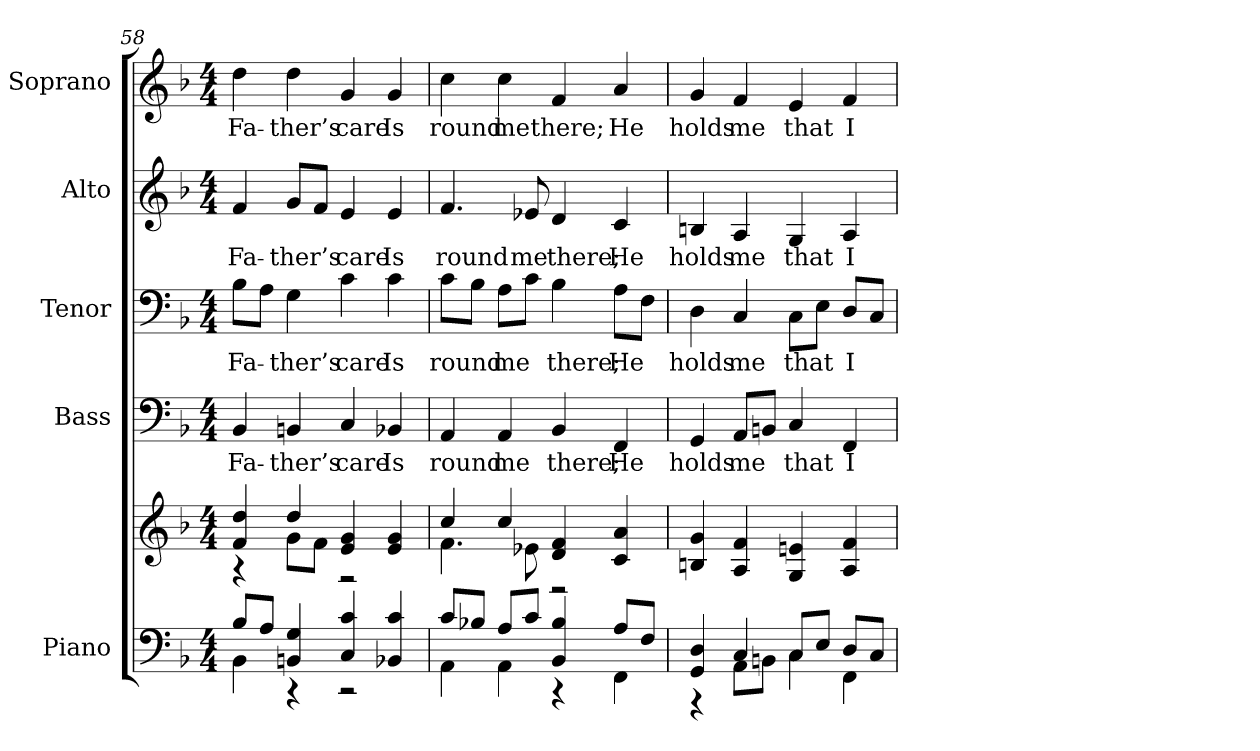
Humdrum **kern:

**kern	**kern	**kern	**text	**kern	**text	**kern	**text	**kern	**text
*part5	*part5	*part4	*part4	*part3	*part3	*part2	*part2	*part1	*part1
*staff6	*staff5	*staff4	*staff4	*staff3	*staff3	*staff2	*staff2	*staff1	*staff1
*I"Piano	*	*I"Bass	*	*I"Tenor	*	*I"Alto	*	*I"Soprano	*
*I'Pno.	*	*I'B.	*	*I'T.	*	*I'A.	*	*I'S.	*
!!LO:PB:g=z
*clefF4	*clefG2	*clefF4	*	*clefF4	*	*clefG2	*	*clefG2	*
*k[b-]	*k[b-]	*k[b-]	*	*k[b-]	*	*k[b-]	*	*k[b-]	*
*F:	*F:	*F:	*	*F:	*	*F:	*	*F:	*
*M4/4	*M4/4	*M4/4	*	*M4/4	*	*M4/4	*	*M4/4	*
=58	=58	=58	=58	=58	=58	=58	=58	=58	=58
*^	*^	*	*	*	*	*	*	*	*
!	!	!	!	!	!LO:LY:b:color=#000000	!	!	!	!	!	!
!	!	!	!	!	!	!	!LO:LY:b:color=#000000	!	!	!	!
!	!	!	!	!	!	!	!	!	!LO:LY:b:color=#000000	!	!
!	!	!	!	!	!	!	!	!	!	!	!LO:LY:b:color=#000000
8B-i/L	4BB-i\	4fi/ 4ddi	4r	4BB-i/	Fa-	8B-i\L	Fa-	4fi/	Fa-	4ddi\	Fa-
8Ai/J	.	.	.	.	.	8Ai\J	.	.	.	.	.
!	!	!	!	!	!LO:LY:b:color=#000000	!	!	!	!	!	!
!	!	!	!	!	!	!	!LO:LY:b:color=#000000	!	!	!	!
!	!	!	!	!	!	!	!	!	!LO:LY:b:color=#000000	!	!
!	!	!	!	!	!	!	!	!	!	!	!LO:LY:b:color=#000000
4BBni/ 4Gi	4r	4ddi/	8gi\L	4BBni/	-ther’s	4Gi\	-ther’s	8gi/L	-ther’s	4ddi\	-ther’s
.	.	.	8fi\J	.	.	.	.	8fi/J	.	.	.
!	!	!	!	!	!LO:LY:b:color=#000000	!	!	!	!	!	!
!	!	!	!	!	!	!	!LO:LY:b:color=#000000	!	!	!	!
!	!	!	!	!	!	!	!	!	!LO:LY:b:color=#000000	!	!
!	!	!	!	!	!	!	!	!	!	!	!LO:LY:b:color=#000000
4Ci/ 4ci	2r	4ei/ 4gi	2r	4Ci/	care	4ci\	care	4ei/	care	4gi/	care
!	!	!	!	!	!LO:LY:b:color=#000000	!	!	!	!	!	!
!	!	!	!	!	!	!	!LO:LY:b:color=#000000	!	!	!	!
!	!	!	!	!	!	!	!	!	!LO:LY:b:color=#000000	!	!
!	!	!	!	!	!	!	!	!	!	!	!LO:LY:b:color=#000000
4BB-Xi/ 4ci	.	4ei/ 4gi	.	4BB-Xi/	Is	4ci\	Is	4ei/	Is	4gi/	Is
=59	=59	=59	=59	=59	=59	=59	=59	=59	=59	=59	=59
!	!	!	!	!	!LO:LY:b:color=#000000	!	!	!	!	!	!
!	!	!	!	!	!	!	!LO:LY:b:color=#000000	!	!	!	!
!	!	!	!	!	!	!	!	!	!LO:LY:b:color=#000000	!	!
!	!	!	!	!	!	!	!	!	!	!	!LO:LY:b:color=#000000
8ci/L	4AAi\	4cci/	4.fi\	4AAi/	round	8ci\L	round	4.fi/	round	4cci\	round
8B-Xi/J	.	.	.	.	.	8B-i\J	.	.	.	.	.
!	!	!	!	!	!LO:LY:b:color=#000000	!	!	!	!	!	!
!	!	!	!	!	!	!	!LO:LY:b:color=#000000	!	!	!	!
!	!	!	!	!	!	!	!	!	!	!	!LO:LY:b:color=#000000
8Ai/L	4AAi\	4cci/	.	4AAi/	me	8Ai\L	me	.	.	4cci\	me
!	!	!	!	!	!	!	!	!	!LO:LY:b:color=#000000	!	!
8ci/J	.	.	8e-Xi\	.	.	8ci\J	.	8e-Xi/	me	.	.
!	!	!	!	!	!LO:LY:b:color=#000000	!	!	!	!	!	!
!	!	!	!	!	!	!	!LO:LY:b:color=#000000	!	!	!	!
!	!	!	!	!	!	!	!	!	!LO:LY:b:color=#000000	!	!
!	!	!	!	!	!	!	!	!	!	!	!LO:LY:b:color=#000000
4BB-i/ 4B-i	4r	4di/ 4fi	2r	4BB-i/	there;	4B-i\	there;	4di/	there;	4fi/	there;
!	!	!	!	!	!LO:LY:b:color=#000000	!	!	!	!	!	!
!	!	!	!	!	!	!	!LO:LY:b:color=#000000	!	!	!	!
!	!	!	!	!	!	!	!	!	!LO:LY:b:color=#000000	!	!
!	!	!	!	!	!	!	!	!	!	!	!LO:LY:b:color=#000000
8Ai/L	4FFi\	4ci/ 4ai	.	4FFi/	He	8Ai\L	He	4ci/	He	4ai/	He
8Fi/J	.	.	.	.	.	8Fi\J	.	.	.	.	.
*	*	*v	*v	*	*	*	*	*	*	*	*
!!LO:PB:g=z
=60	=60	=60	=60	=60	=60	=60	=60	=60	=60	=60
!	!	!	!	!LO:LY:b:color=#000000	!	!	!	!	!	!
!	!	!	!	!	!	!LO:LY:b:color=#000000	!	!	!	!
!	!	!	!	!	!	!	!	!LO:LY:b:color=#000000	!	!
!	!	!	!	!	!	!	!	!	!	!LO:LY:b:color=#000000
4GGi/ 4Di	4r	4Bni/ 4gi	4GGi/	holds	4Di\	holds	4Bni/	holds	4gi/	holds
!	!	!	!	!LO:LY:b:color=#000000	!	!	!	!	!	!
!	!	!	!	!	!	!LO:LY:b:color=#000000	!	!	!	!
!	!	!	!	!	!	!	!	!LO:LY:b:color=#000000	!	!
!	!	!	!	!	!	!	!	!	!	!LO:LY:b:color=#000000
4Ci/	8AAi\L	4Ai/ 4fi	8AAi/L	me	4Ci/	me	4Ai/	me	4fi/	me
.	8BBni\J	.	8BBni/J	.	.	.	.	.	.	.
!	!	!	!	!LO:LY:b:color=#000000	!	!	!	!	!	!
!	!	!	!	!	!	!LO:LY:b:color=#000000	!	!	!	!
!	!	!	!	!	!	!	!	!LO:LY:b:color=#000000	!	!
!	!	!	!	!	!	!	!	!	!	!LO:LY:b:color=#000000
8Ci/L	4Ci\	4Gi/ 4eni	4Ci/	that	8Ci\L	that	4Gi/	that	4ei/	that
8Ei/J	.	.	.	.	8Ei\J	.	.	.	.	.
!	!	!	!	!LO:LY:b:color=#000000	!	!	!	!	!	!
!	!	!	!	!	!	!LO:LY:b:color=#000000	!	!	!	!
!	!	!	!	!	!	!	!	!LO:LY:b:color=#000000	!	!
!	!	!	!	!	!	!	!	!	!	!LO:LY:b:color=#000000
8Di/L	4FFi\	4Ai/ 4fi	4FFi/	I	8Di/L	I	4Ai/	I	4fi/	I
8Ci/J	.	.	.	.	8Ci/J	.	.	.	.	.
*v	*v	*	*	*	*	*	*	*	*	*
=	=	=	=	=	=	=	=	=	=
*-	*-	*-	*-	*-	*-	*-	*-	*-	*-
